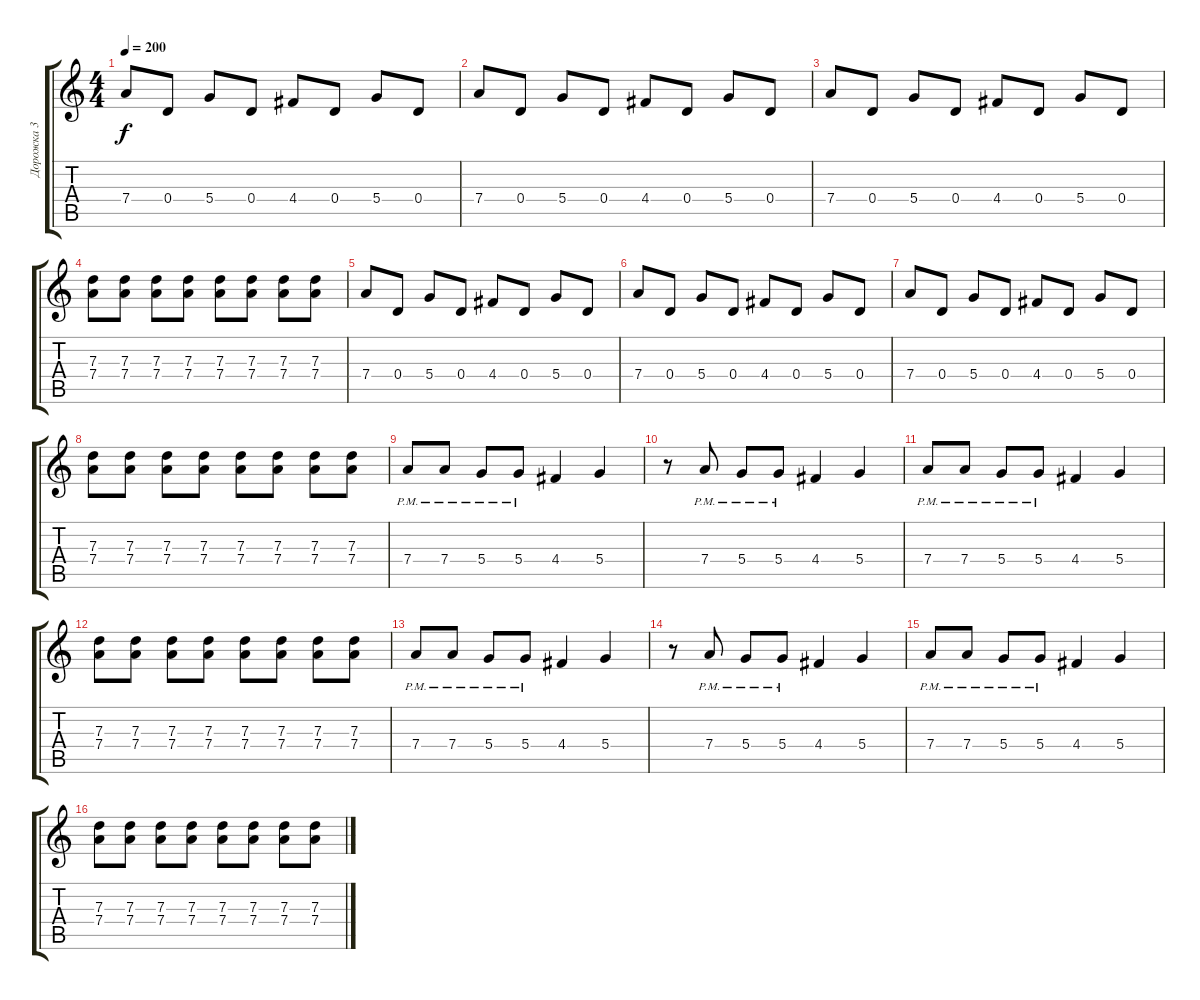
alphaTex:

\track ("Дорожка 3" "Дорожка 3") {instrument overdrivenguitar}
\staff {score tabs}
\tuning (E4 B3 G3 D3 A2 E2) {hide}
\ts (4 4)
\tempo 200
\clef g2
\ks c
7.4.8{dy f instrument overdrivenguitar} 0.4.8 5.4.8 0.4.8 4.4.8 0.4.8 5.4.8 0.4.8 |
7.4.8 0.4.8 5.4.8 0.4.8 4.4.8 0.4.8 5.4.8 0.4.8 |
7.4.8 0.4.8 5.4.8 0.4.8 4.4.8 0.4.8 5.4.8 0.4.8 |
(7.3 7.4).8 (7.3 7.4).8 (7.3 7.4).8 (7.3 7.4).8 (7.3 7.4).8 (7.3 7.4).8 (7.3 7.4).8 (7.3 7.4).8 |
7.4.8{instrument overdrivenguitar} 0.4.8 5.4.8 0.4.8 4.4.8 0.4.8 5.4.8 0.4.8 |
7.4.8 0.4.8 5.4.8 0.4.8 4.4.8 0.4.8 5.4.8 0.4.8 |
7.4.8 0.4.8 5.4.8 0.4.8 4.4.8 0.4.8 5.4.8 0.4.8 |
(7.3 7.4).8 (7.3 7.4).8 (7.3 7.4).8 (7.3 7.4).8 (7.3 7.4).8 (7.3 7.4).8 (7.3 7.4).8 (7.3 7.4).8 |
7.4{pm}.8 7.4{pm}.8 5.4{pm}.8 5.4{pm}.8 4.4.4 5.4.4 |
r.8 7.4{pm}.8 5.4{pm}.8 5.4{pm}.8 4.4.4 5.4.4 |
7.4{pm}.8 7.4{pm}.8 5.4{pm}.8 5.4{pm}.8 4.4.4 5.4.4 |
(7.3 7.4).8 (7.3 7.4).8 (7.3 7.4).8 (7.3 7.4).8 (7.3 7.4).8 (7.3 7.4).8 (7.3 7.4).8 (7.3 7.4).8 |
7.4{pm}.8 7.4{pm}.8 5.4{pm}.8 5.4{pm}.8 4.4.4 5.4.4 |
r.8 7.4{pm}.8 5.4{pm}.8 5.4{pm}.8 4.4.4 5.4.4 |
7.4{pm}.8 7.4{pm}.8 5.4{pm}.8 5.4{pm}.8 4.4.4 5.4.4 |
(7.3 7.4).8 (7.3 7.4).8 (7.3 7.4).8 (7.3 7.4).8 (7.3 7.4).8 (7.3 7.4).8 (7.3 7.4).8 (7.3 7.4).8
